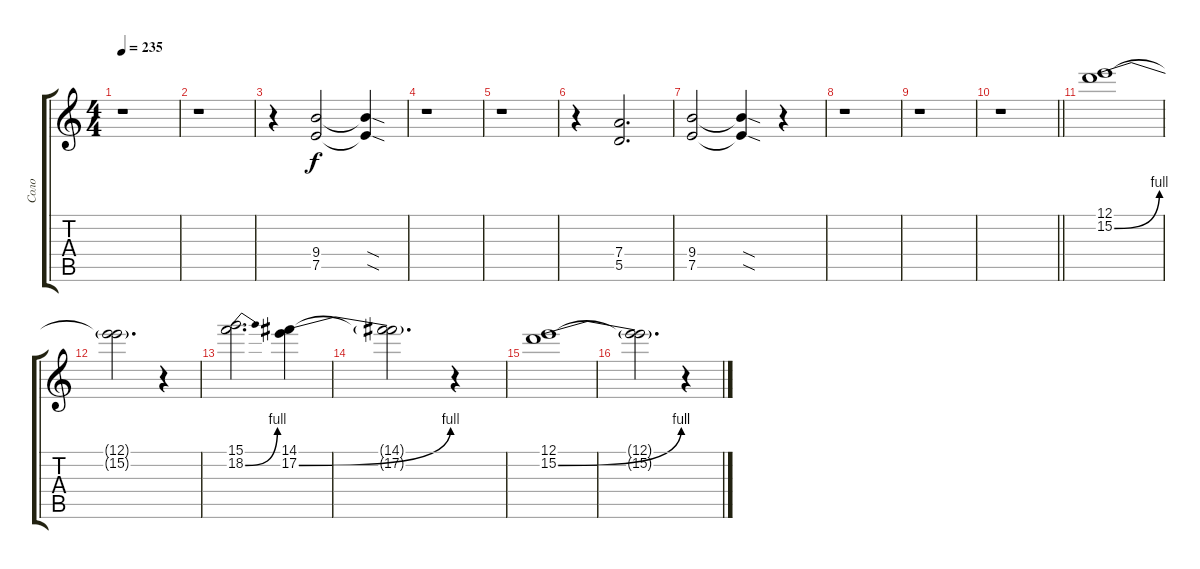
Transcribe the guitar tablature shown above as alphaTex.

\track ("Cоло" "Cоло") {instrument distortionguitar}
\staff {score tabs}
\tuning (E4 B3 G3 D3 A2 E2) {hide}
\ts (4 4)
\tempo 235
\clef g2
\ks c
r.1{dy f} |
r.1 |
r.4 (9.4 7.5).2 (9.4{sod t} 7.5{sod t}).4 |
r.1 |
r.1 |
r.4 (7.4 5.5).2{d} |
(9.4 7.5).2 (9.4{sod t} 7.5{sod t}).4 r.4 |
r.1 |
r.1 |
\barLineRight lightlight
r.1 |
(12.1 15.2{be (bend 0 0 60 4)}).1 |
(12.1{t} 15.2{t}).2{d} r.4 |
(15.1 18.2{be (bend 0 0 60 4)}).2{d} (14.1 17.2{be (bend 0 0 60 4)}).4 |
(14.1{t} 17.2{t}).2{d} r.4 |
(12.1 15.2{be (bend 0 0 60 4)}).1 |
(12.1{t} 15.2{t}).2{d} r.4
